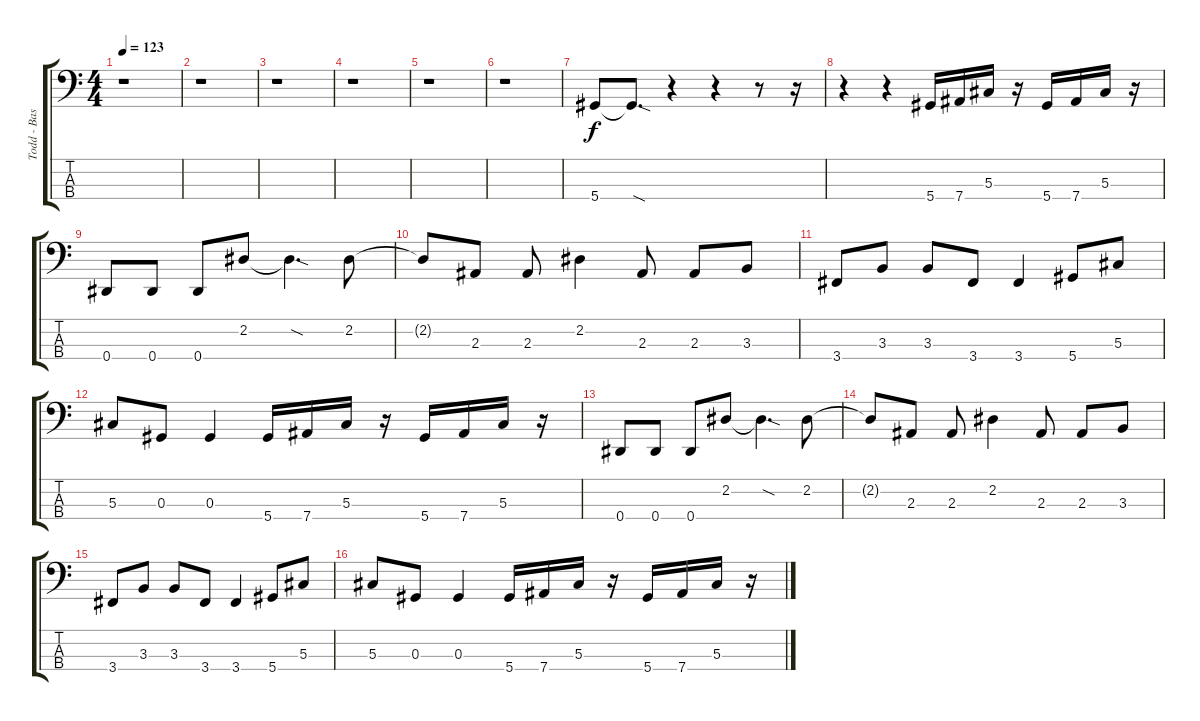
\track ("Todd - Bass" "Todd - Bas") {instrument electricbasspick}
\staff {score tabs}
\tuning (Gb2 Db2 Ab1 Eb1) {hide}
\ts (4 4)
\tempo 123
\clef f4
\ks c
r.1{dy f} |
r.1 |
r.1 |
r.1 |
r.1 |
r.1 |
5.4.8 5.4{sod t}.8{d} r.4 r.4 r.8 r.16 |
r.4 r.4 5.4.16 7.4.16 5.3.16 r.16 5.4.16 7.4.16 5.3.16 r.16 |
0.4.8 0.4.8 0.4.8 2.2.8 2.2{sod t}.4{d} 2.2.8 |
2.2{t}.8 2.3.8 2.3.8 2.2.4 2.3.8 2.3.8 3.3.8 |
3.4.8 3.3.8 3.3.8 3.4.8 3.4.4 5.4.8 5.3.8 |
5.3.8 0.3.8 0.3.4 5.4.16 7.4.16 5.3.16 r.16 5.4.16 7.4.16 5.3.16 r.16 |
0.4.8 0.4.8 0.4.8 2.2.8 2.2{sod t}.4{d} 2.2.8 |
2.2{t}.8 2.3.8 2.3.8 2.2.4 2.3.8 2.3.8 3.3.8 |
3.4.8 3.3.8 3.3.8 3.4.8 3.4.4 5.4.8 5.3.8 |
5.3.8 0.3.8 0.3.4 5.4.16 7.4.16 5.3.16 r.16 5.4.16 7.4.16 5.3.16 r.16
